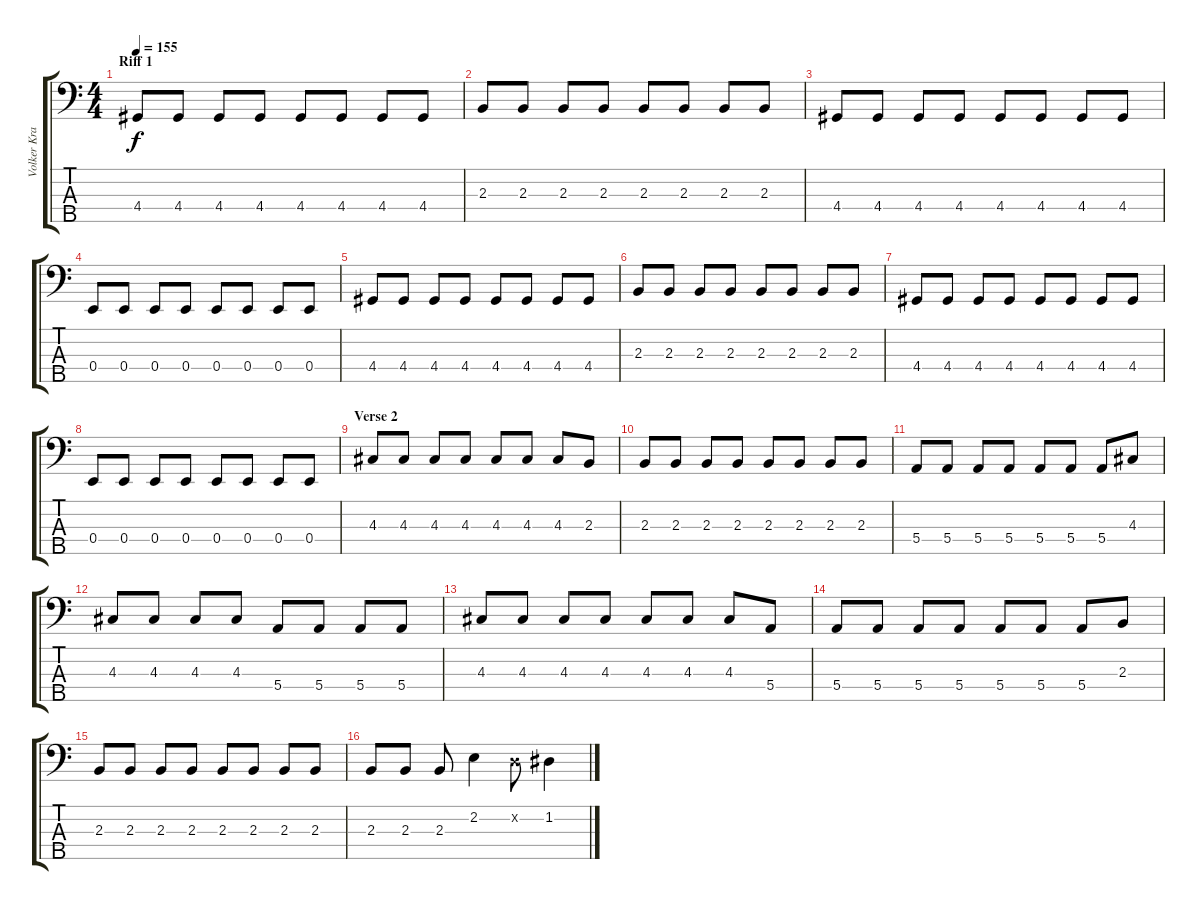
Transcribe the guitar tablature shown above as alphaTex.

\track ("Volker Krawczak - Basso" "Volker Kra") {instrument electricbassfinger}
\staff {score tabs}
\tuning (G2 D2 A1 E1 B0) {hide}
\ts (4 4)
\section ("" "Riff 1")
\tempo 155
\clef f4
\ks c
4.4.8{dy f} 4.4.8 4.4.8 4.4.8 4.4.8 4.4.8 4.4.8 4.4.8 |
2.3.8 2.3.8 2.3.8 2.3.8 2.3.8 2.3.8 2.3.8 2.3.8 |
4.4.8 4.4.8 4.4.8 4.4.8 4.4.8 4.4.8 4.4.8 4.4.8 |
0.4.8 0.4.8 0.4.8 0.4.8 0.4.8 0.4.8 0.4.8 0.4.8 |
4.4.8 4.4.8 4.4.8 4.4.8 4.4.8 4.4.8 4.4.8 4.4.8 |
2.3.8 2.3.8 2.3.8 2.3.8 2.3.8 2.3.8 2.3.8 2.3.8 |
4.4.8 4.4.8 4.4.8 4.4.8 4.4.8 4.4.8 4.4.8 4.4.8 |
0.4.8 0.4.8 0.4.8 0.4.8 0.4.8 0.4.8 0.4.8 0.4.8 |
\section ("" "Verse 2")
4.3.8 4.3.8 4.3.8 4.3.8 4.3.8 4.3.8 4.3.8 2.3.8 |
2.3.8 2.3.8 2.3.8 2.3.8 2.3.8 2.3.8 2.3.8 2.3.8 |
5.4.8 5.4.8 5.4.8 5.4.8 5.4.8 5.4.8 5.4.8 4.3.8 |
4.3.8 4.3.8 4.3.8 4.3.8 5.4.8 5.4.8 5.4.8 5.4.8 |
4.3.8 4.3.8 4.3.8 4.3.8 4.3.8 4.3.8 4.3.8 5.4.8 |
5.4.8 5.4.8 5.4.8 5.4.8 5.4.8 5.4.8 5.4.8 2.3.8 |
2.3.8 2.3.8 2.3.8 2.3.8 2.3.8 2.3.8 2.3.8 2.3.8 |
2.3.8 2.3.8 2.3.8 2.2.4 0.2{x}.8 1.2.4
